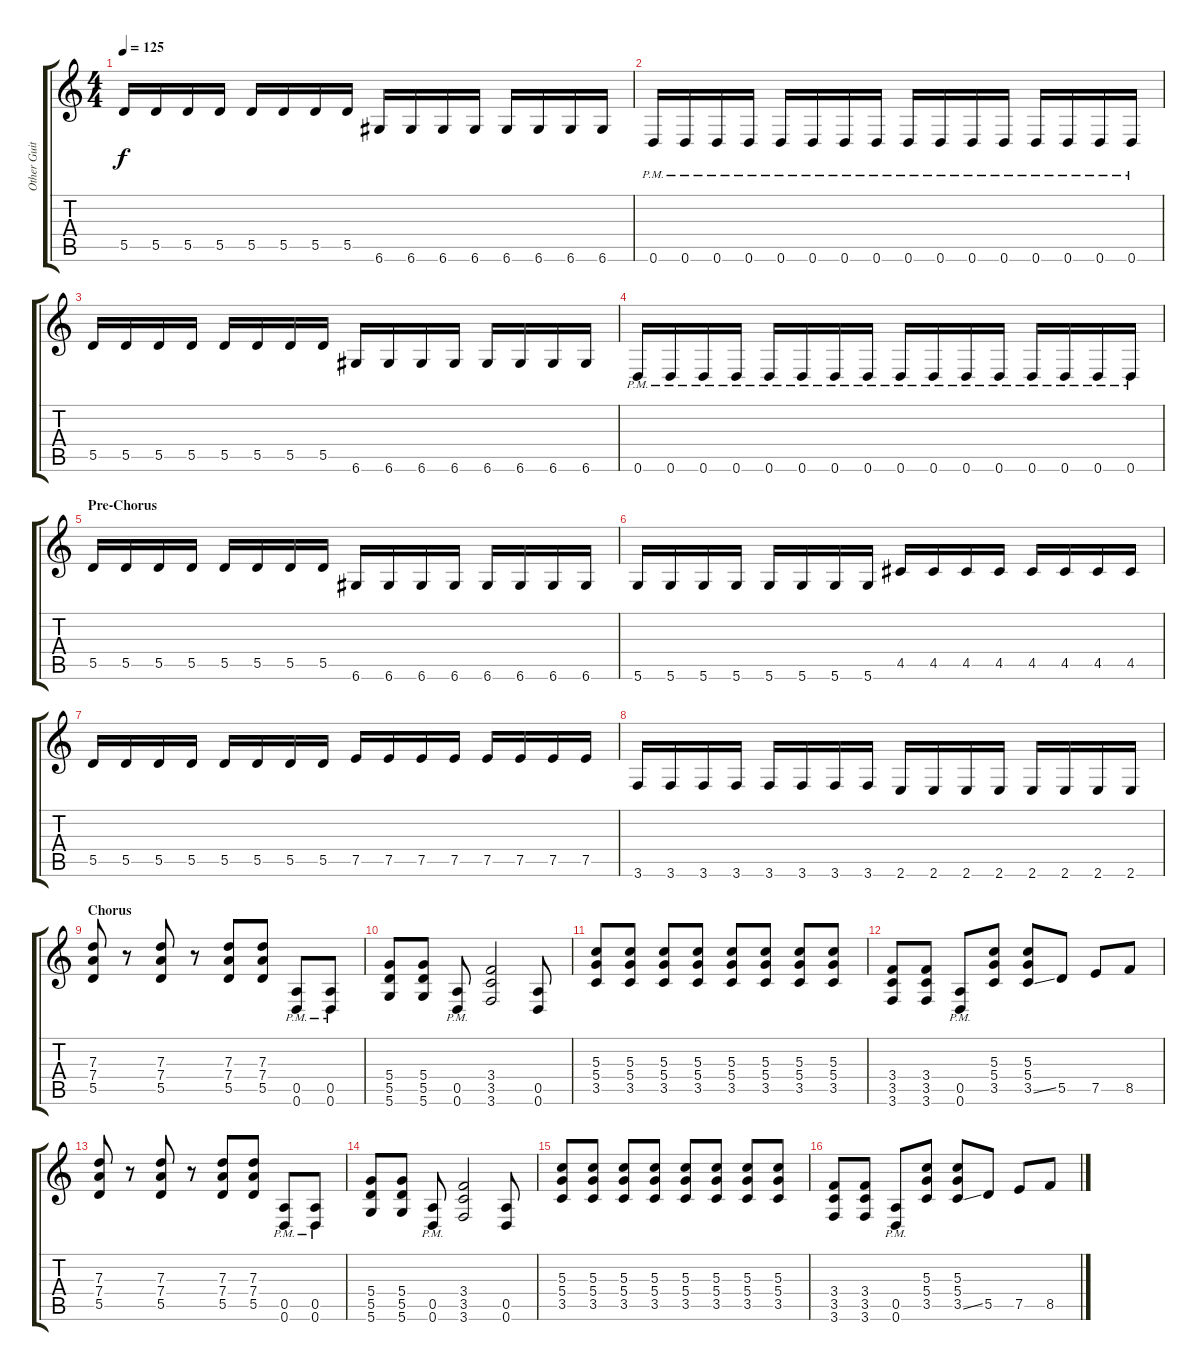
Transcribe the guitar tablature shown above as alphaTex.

\track ("Other Guitar" "Other Guit") {instrument distortionguitar}
\staff {score tabs}
\tuning (E4 B3 G3 D3 A2 D2) {hide}
\ts (4 4)
\tempo 125
\clef g2
\ks c
5.5.16{dy f} 5.5.16 5.5.16 5.5.16 5.5.16 5.5.16 5.5.16 5.5.16 6.6.16 6.6.16 6.6.16 6.6.16 6.6.16 6.6.16 6.6.16 6.6.16 |
0.6{pm}.16 0.6{pm}.16 0.6{pm}.16 0.6{pm}.16 0.6{pm}.16 0.6{pm}.16 0.6{pm}.16 0.6{pm}.16 0.6{pm}.16 0.6{pm}.16 0.6{pm}.16 0.6{pm}.16 0.6{pm}.16 0.6{pm}.16 0.6{pm}.16 0.6{pm}.16 |
5.5.16 5.5.16 5.5.16 5.5.16 5.5.16 5.5.16 5.5.16 5.5.16 6.6.16 6.6.16 6.6.16 6.6.16 6.6.16 6.6.16 6.6.16 6.6.16 |
0.6{pm}.16 0.6{pm}.16 0.6{pm}.16 0.6{pm}.16 0.6{pm}.16 0.6{pm}.16 0.6{pm}.16 0.6{pm}.16 0.6{pm}.16 0.6{pm}.16 0.6{pm}.16 0.6{pm}.16 0.6{pm}.16 0.6{pm}.16 0.6{pm}.16 0.6{pm}.16 |
\section ("" "Pre-Chorus")
5.5.16 5.5.16 5.5.16 5.5.16 5.5.16 5.5.16 5.5.16 5.5.16 6.6.16 6.6.16 6.6.16 6.6.16 6.6.16 6.6.16 6.6.16 6.6.16 |
5.6.16 5.6.16 5.6.16 5.6.16 5.6.16 5.6.16 5.6.16 5.6.16 4.5.16 4.5.16 4.5.16 4.5.16 4.5.16 4.5.16 4.5.16 4.5.16 |
5.5.16 5.5.16 5.5.16 5.5.16 5.5.16 5.5.16 5.5.16 5.5.16 7.5.16 7.5.16 7.5.16 7.5.16 7.5.16 7.5.16 7.5.16 7.5.16 |
3.6.16 3.6.16 3.6.16 3.6.16 3.6.16 3.6.16 3.6.16 3.6.16 2.6.16 2.6.16 2.6.16 2.6.16 2.6.16 2.6.16 2.6.16 2.6.16 |
\section ("" "Chorus")
(7.3 7.4 5.5).8 r.8 (7.3 7.4 5.5).8 r.8 (7.3 7.4 5.5).8 (7.3 7.4 5.5).8 (0.5{pm} 0.6{pm}).8 (0.5{pm} 0.6{pm}).8 |
(5.4 5.5 5.6).8 (5.4 5.5 5.6).8 (0.5{pm} 0.6{pm}).8 (3.4 3.5 3.6).2 (0.5 0.6).8 |
(5.3 5.4 3.5).8 (5.3 5.4 3.5).8 (5.3 5.4 3.5).8 (5.3 5.4 3.5).8 (5.3 5.4 3.5).8 (5.3 5.4 3.5).8 (5.3 5.4 3.5).8 (5.3 5.4 3.5).8 |
(3.4 3.5 3.6).8 (3.4 3.5 3.6).8 (0.5{pm} 0.6{pm}).8 (5.3 5.4 3.5).8 (5.3 5.4 3.5{ss}).8 5.5.8 7.5.8 8.5.8 |
(7.3 7.4 5.5).8 r.8 (7.3 7.4 5.5).8 r.8 (7.3 7.4 5.5).8 (7.3 7.4 5.5).8 (0.5{pm} 0.6{pm}).8 (0.5{pm} 0.6{pm}).8 |
(5.4 5.5 5.6).8 (5.4 5.5 5.6).8 (0.5{pm} 0.6{pm}).8 (3.4 3.5 3.6).2 (0.5 0.6).8 |
(5.3 5.4 3.5).8 (5.3 5.4 3.5).8 (5.3 5.4 3.5).8 (5.3 5.4 3.5).8 (5.3 5.4 3.5).8 (5.3 5.4 3.5).8 (5.3 5.4 3.5).8 (5.3 5.4 3.5).8 |
(3.4 3.5 3.6).8 (3.4 3.5 3.6).8 (0.5{pm} 0.6{pm}).8 (5.3 5.4 3.5).8 (5.3 5.4 3.5{ss}).8 5.5.8 7.5.8 8.5.8
